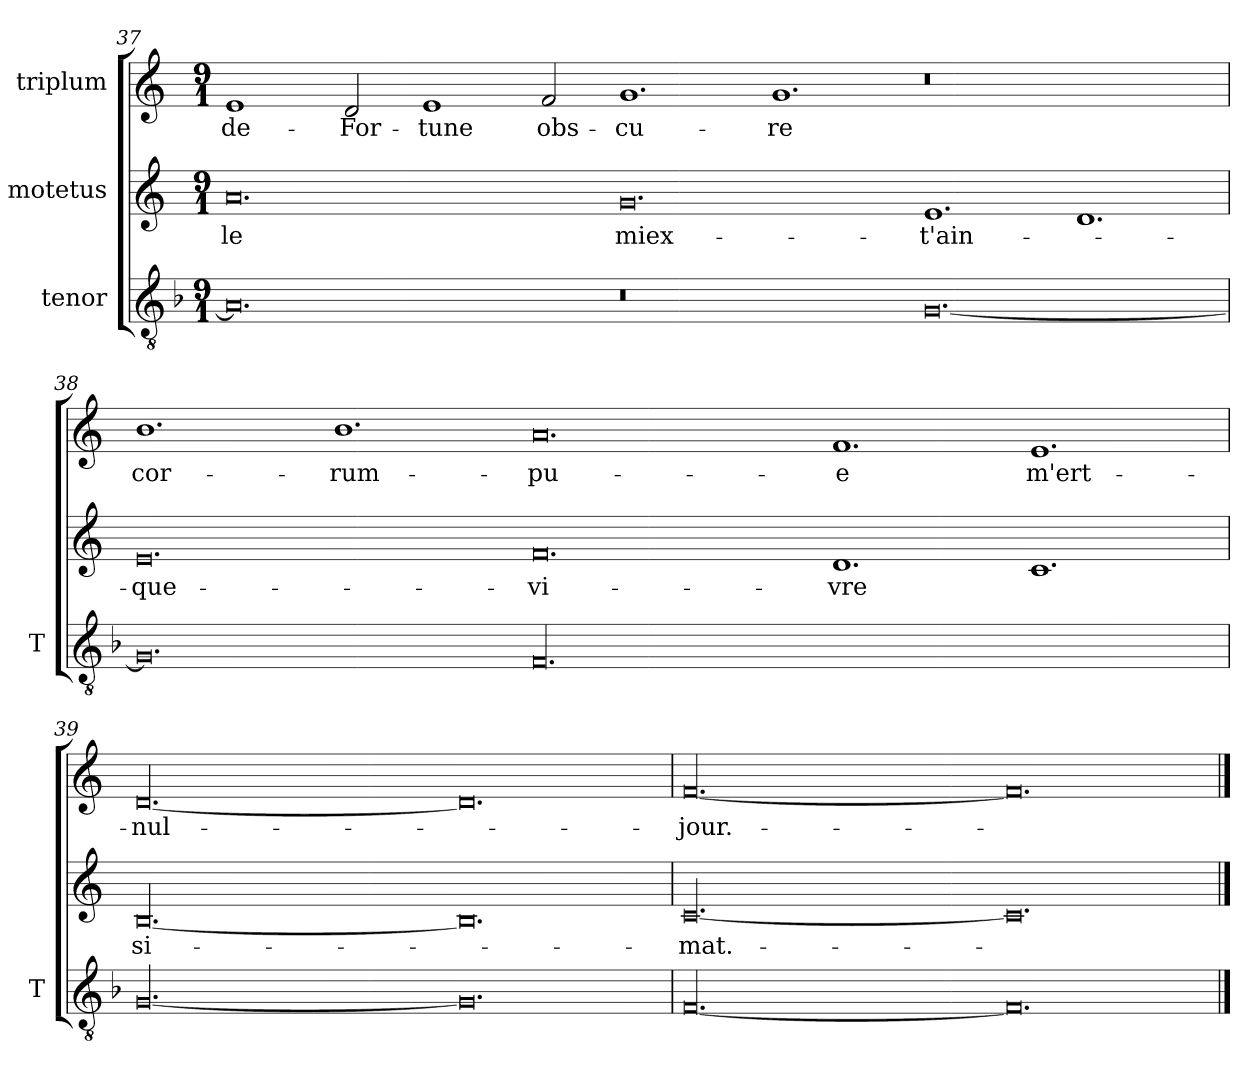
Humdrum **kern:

**kern	**kern	**text	**kern	**text
*part3	*part2	*part2	*part1	*part1
*staff3	*staff2	*staff2	*staff1	*staff1
*I"tenor	*I"motetus	*	*I"triplum	*
*I'T	*	*	*	*
!!LO:LB:g=z
*clefGv2	*clefG2	*	*clefG2	*
*k[b-]	*k[]	*	*k[]	*
*F:	*C:	*	*C:	*
*M9/1	*M9/1	*	*M9/1	*
=37	=37	=37	=37	=37
0.A/]	0.a/	-le	1e/	de-
.	.	.	2d/	For-
.	.	.	1e/	-tune
.	.	.	2f/	obs-
0.r	0.g/	miex-	1.g/	-cu-
.	.	.	1.g/	-re
[0.G/	1.e/	t'ain-	0.r	.
.	1.d/	.	.	.
=38	=38	=38	=38	=38
0.G/]	0.e/	que-	1.b\	cor-
.	.	.	1.b\	-rum-
00.F/	0.f/	vi-	0.a/	-pu-
.	1.d/	-vre	1.f/	-e
.	1.c/	.	1.e/	m'ert-
=39	=39	=39	=39	=39
[00.G/	[00.B/	si-	[00.d/	nul-
0.G/]	0.B/]	.	0.d/]	.
=40	=40	=40	=40	=40
[00.F/	[00.c/	mat.-	[00.f/	jour.-
0.F/]	0.c/]	.	0.f/]	.
==	==	==	==	==
*-	*-	*-	*-	*-
